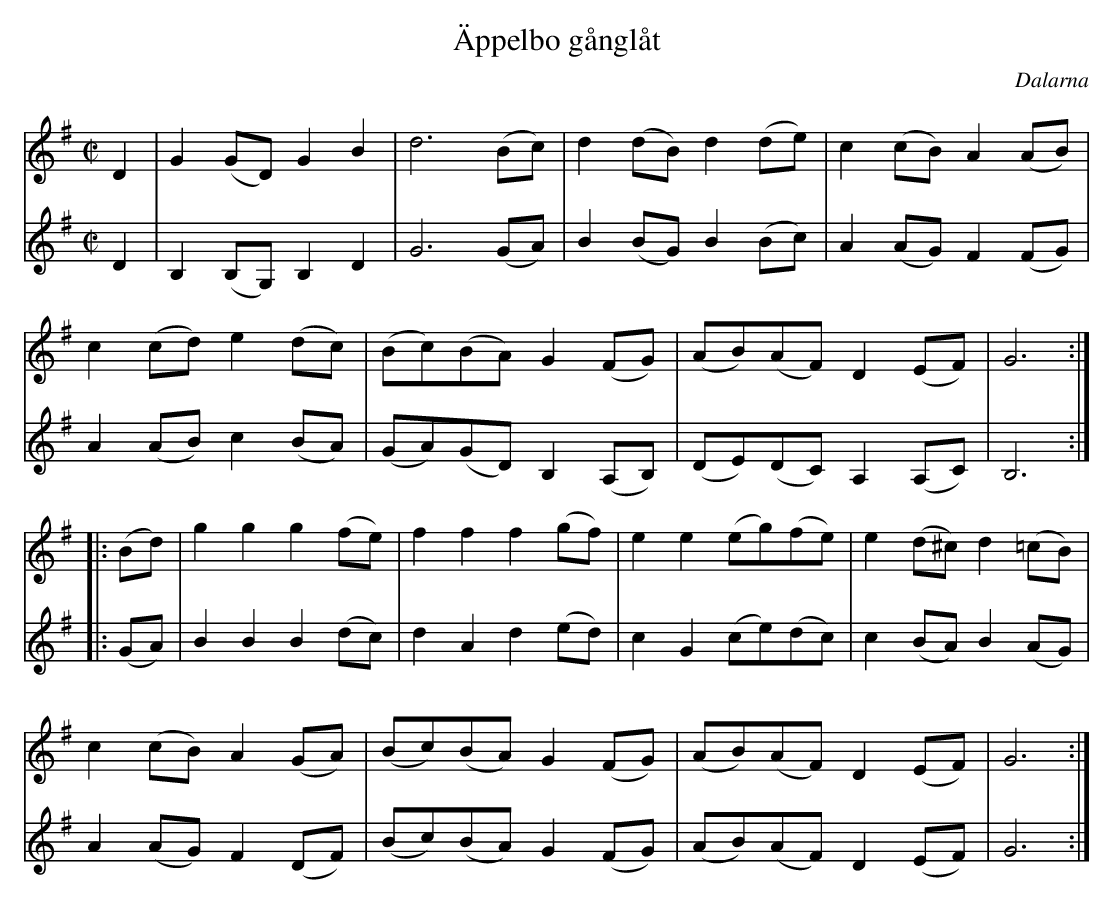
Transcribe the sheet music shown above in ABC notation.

X:1
T:Äppelbo gånglåt
M:C|
L:1/8
O:Dalarna
K:G
V:1
D2 | G2(GD) G2B2 | d6(Bc) | d2(dB) d2(de) | c2(cB) A2(AB) |
c2(cd) e2(dc) | (Bc)(BA) G2(FG) | (AB)(AF) D2(EF) | G6 :|
|: (Bd) | g2g2 g2(fe) | f2f2 f2(gf) | e2e2 (eg)(fe) | e2(d^c) d2(=cB) |
c2(cB) A2(GA) | (Bc)(BA) G2(FG) | (AB)(AF) D2(EF) | G6 :|
V:2
D2 | B,2(B,G,) B,2D2 | G6(GA) | B2(BG) B2(Bc) | A2(AG) F2(FG) |
A2(AB) c2(BA) | (GA)(GD) B,2(A,B,) | (DE)(DC) A,2(A,C) | B,6 :|
|: (GA) | B2B2 B2(dc) | d2A2 d2(ed) | c2G2 (ce)(dc) | c2(BA) B2(AG) |
A2(AG) F2(DF) | (Bc)(BA) G2(FG) | (AB)(AF) D2(EF) | G6 :|
